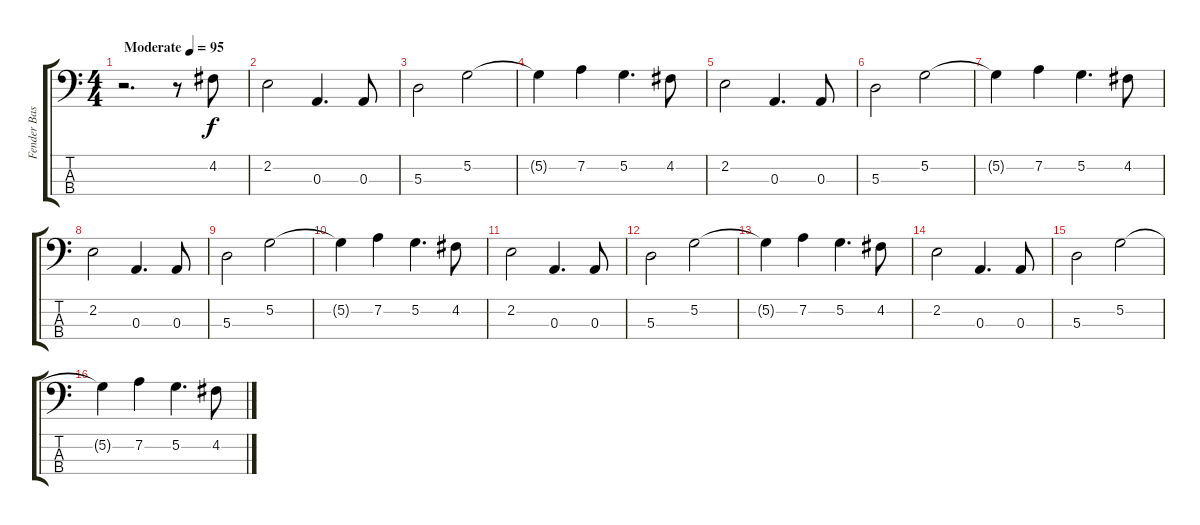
\track ("Fender Bass Precision" "Fender Bas") {instrument electricbassfinger}
\staff {score tabs}
\tuning (G2 D2 A1 E1) {hide}
\ts (4 4)
\tempo (95 "Moderate")
\clef f4
\ks c
r.2{d dy f instrument electricbassfinger} r.8 4.2.8 |
2.2.2 0.3.4{d} 0.3.8 |
5.3.2 5.2.2 |
5.2{t}.4 7.2.4 5.2.4{d} 4.2.8 |
2.2.2 0.3.4{d} 0.3.8 |
5.3.2 5.2.2 |
5.2{t}.4 7.2.4 5.2.4{d} 4.2.8 |
2.2.2 0.3.4{d} 0.3.8 |
5.3.2 5.2.2 |
5.2{t}.4 7.2.4 5.2.4{d} 4.2.8 |
2.2.2 0.3.4{d} 0.3.8 |
5.3.2 5.2.2 |
5.2{t}.4 7.2.4 5.2.4{d} 4.2.8 |
2.2.2 0.3.4{d} 0.3.8 |
5.3.2 5.2.2 |
5.2{t}.4 7.2.4 5.2.4{d} 4.2.8
